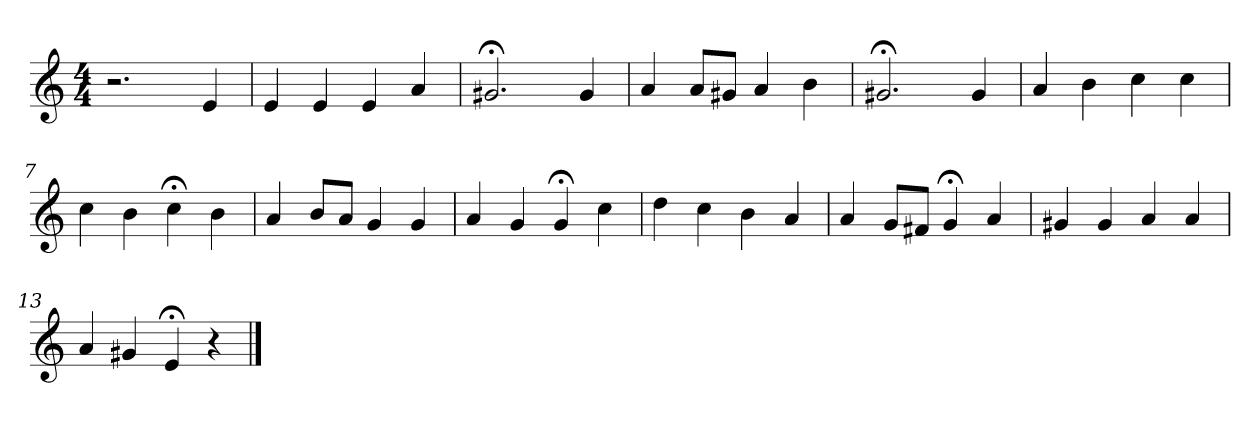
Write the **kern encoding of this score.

**kern
*part1
*staff1
*clefG2
*k[]
*C:
*M4/4
=1
2.r
4e
=2
4e
4e
4e
4a
=3
2.g#X;<
4g#
=4
4a
8a/L
8g#X/J
4a
4b
=5
2.g#X;<
4g#
=6
4a
4b
4cc
4cc
=7
4cc
4b
4cc;<
4b
=8
4a
8b/L
8a/J
4g
4g
=9
4a
4g
4g;<
4cc
=10
4dd
4cc
4b
4a
=11
4a
8g/L
8f#X/J
4g;<
4a
=12
4g#X
4g#
4a
4a
=13
4a
4g#X
4e;<
4r
==
*-
